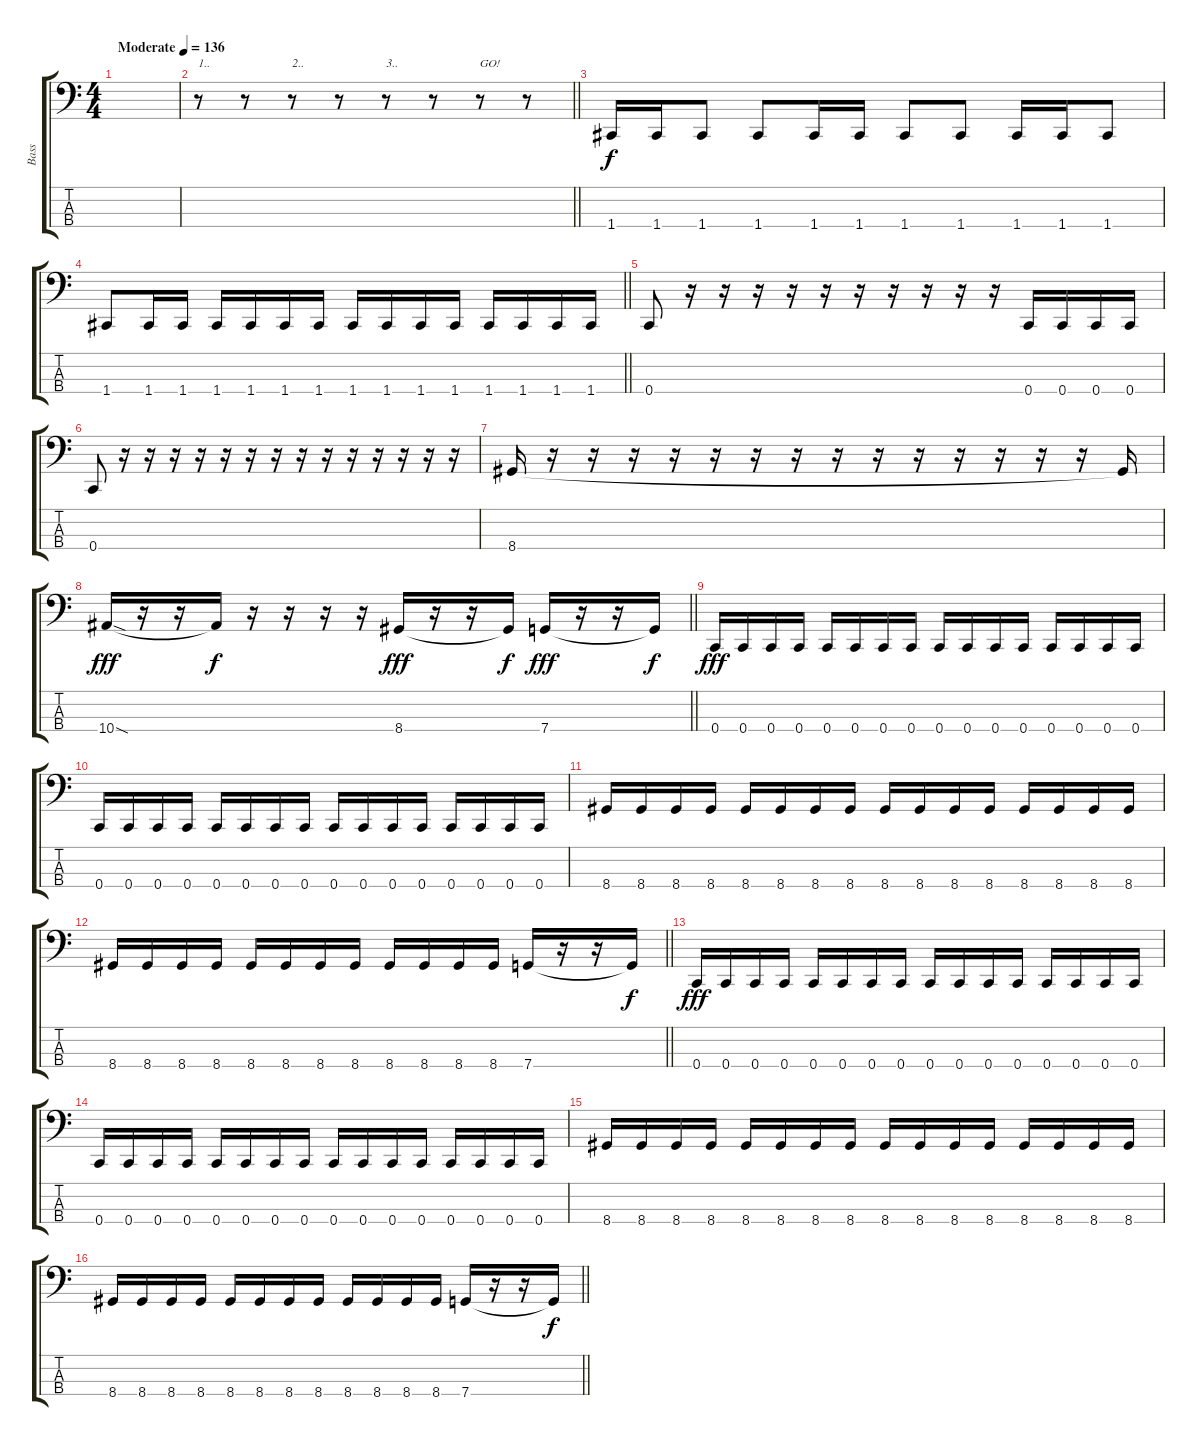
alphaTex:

\track ("Bass" "Bass") {instrument electricbasspick}
\staff {score tabs}
\tuning (F2 C2 G1 C1) {hide}
\ts (4 4)
\tempo (136 "Moderate")
\clef f4
\ks c
|
\barLineRight lightlight
r.8{txt "1.."} r.8 r.8{txt "2.."} r.8 r.8{txt "3.."} r.8 r.8{txt "GO!"} r.8 |
\section ("" "")
1.4.16 1.4.16 1.4.8 1.4.8 1.4.16 1.4.16 1.4.8 1.4.8 1.4.16 1.4.16 1.4.8 |
\barLineRight lightlight
1.4.8 1.4.16 1.4.16 1.4.16 1.4.16 1.4.16 1.4.16 1.4.16 1.4.16 1.4.16 1.4.16 1.4.16 1.4.16 1.4.16 1.4.16 |
\section ("" "")
0.4.8 r.16 r.16 r.16 r.16 r.16 r.16 r.16 r.16 r.16 r.16 0.4.16 0.4.16 0.4.16 0.4.16 |
0.4.8 r.16 r.16 r.16 r.16 r.16 r.16 r.16 r.16 r.16 r.16 r.16 r.16 r.16 r.16 |
8.4.16 r.16 r.16 r.16 r.16 r.16 r.16 r.16 r.16 r.16 r.16 r.16 r.16 r.16 r.16 8.4{t}.16{dy f} |
\barLineRight lightlight
10.4{sod}.16{dy fff} r.16 r.16 10.4{t}.16{dy f} r.16 r.16 r.16 r.16 8.4.16{dy fff} r.16 r.16 8.4{t}.16{dy f} 7.4.16{dy fff} r.16 r.16 7.4{t}.16{dy f} |
\section ("" "")
0.4.16{dy fff} 0.4.16 0.4.16 0.4.16 0.4.16 0.4.16 0.4.16 0.4.16 0.4.16 0.4.16 0.4.16 0.4.16 0.4.16 0.4.16 0.4.16 0.4.16 |
0.4.16 0.4.16 0.4.16 0.4.16 0.4.16 0.4.16 0.4.16 0.4.16 0.4.16 0.4.16 0.4.16 0.4.16 0.4.16 0.4.16 0.4.16 0.4.16 |
8.4.16 8.4.16 8.4.16 8.4.16 8.4.16 8.4.16 8.4.16 8.4.16 8.4.16 8.4.16 8.4.16 8.4.16 8.4.16 8.4.16 8.4.16 8.4.16 |
\barLineRight lightlight
8.4.16 8.4.16 8.4.16 8.4.16 8.4.16 8.4.16 8.4.16 8.4.16 8.4.16 8.4.16 8.4.16 8.4.16 7.4.16 r.16 r.16 7.4{t}.16{dy f} |
0.4.16{dy fff} 0.4.16 0.4.16 0.4.16 0.4.16 0.4.16 0.4.16 0.4.16 0.4.16 0.4.16 0.4.16 0.4.16 0.4.16 0.4.16 0.4.16 0.4.16 |
0.4.16 0.4.16 0.4.16 0.4.16 0.4.16 0.4.16 0.4.16 0.4.16 0.4.16 0.4.16 0.4.16 0.4.16 0.4.16 0.4.16 0.4.16 0.4.16 |
8.4.16 8.4.16 8.4.16 8.4.16 8.4.16 8.4.16 8.4.16 8.4.16 8.4.16 8.4.16 8.4.16 8.4.16 8.4.16 8.4.16 8.4.16 8.4.16 |
\barLineRight lightlight
8.4.16 8.4.16 8.4.16 8.4.16 8.4.16 8.4.16 8.4.16 8.4.16 8.4.16 8.4.16 8.4.16 8.4.16 7.4.16 r.16 r.16 7.4{t}.16{dy f}
